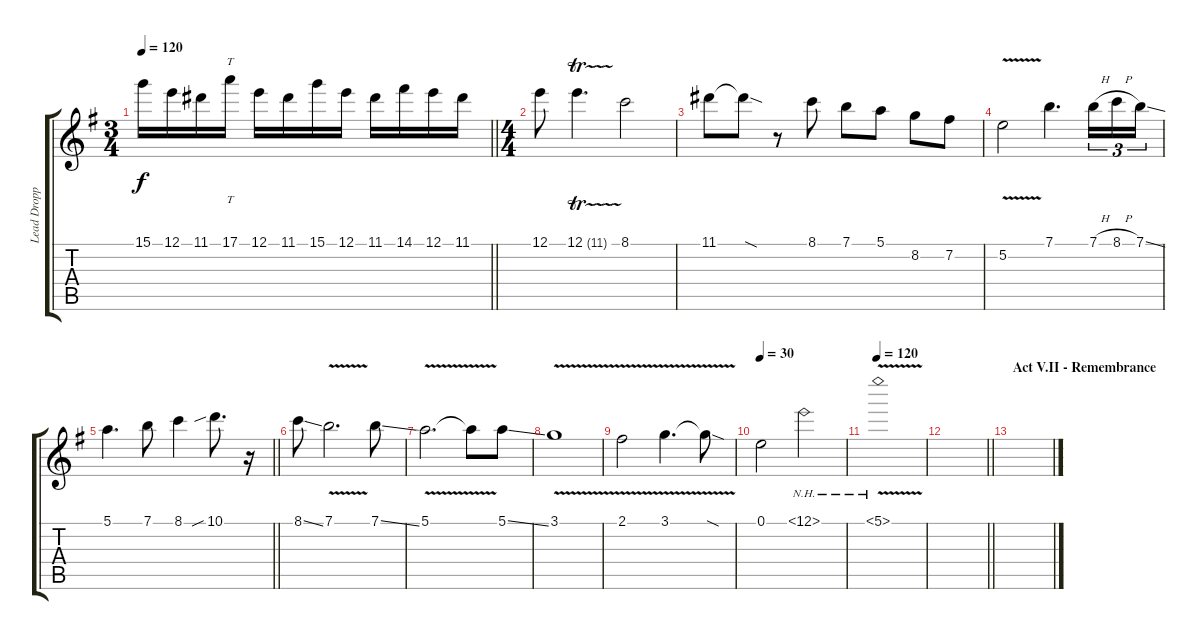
\track ("Lead Dropped D " "Lead Dropp") {instrument distortionguitar}
\staff {score tabs}
\tuning (E4 B3 G3 D3 A2 D2) {hide}
\ts (3 4)
\tempo 120
\clef g2
\barLineRight lightlight
\ks eminor
15.1.16{dy f} 12.1.16 11.1.16 17.1.16{tt} 12.1.16 11.1.16 15.1.16 12.1.16 11.1.16 14.1.16 12.1.16 11.1.16 |
\ts (4 4)
12.1.8 12.1{tr (11 32)}.4{d} 8.1.2 |
11.1.8 11.1{sod t}.8 r.8 8.1.8 7.1.8 5.1.8 8.2.8 7.2.8 |
5.2{v}.2 7.1.4{d} 7.1{h}.16{tu (3 2)} 8.1{h}.16{tu (3 2)} 7.1{ss}.16{tu (3 2)} |
\barLineRight lightlight
5.1.4{d} 7.1.8 8.1.4 10.1{sib}.8{d} r.16 |
8.1{ss}.8 7.1{v}.2{d} 7.1{ss}.8 |
5.1{v}.2{d} 5.1{t}.8 5.1{ss}.8 |
3.1{v}.1 |
2.1{v}.2 3.1{v}.4{d} 3.1{sod t}.8 |
\tempo 30
0.1.2 12.1{nh}.2 |
\tempo 120
5.1{nh v}.1 |
\barLineRight lightlight
|
\section ("" "Act V.II - Remembrance")
